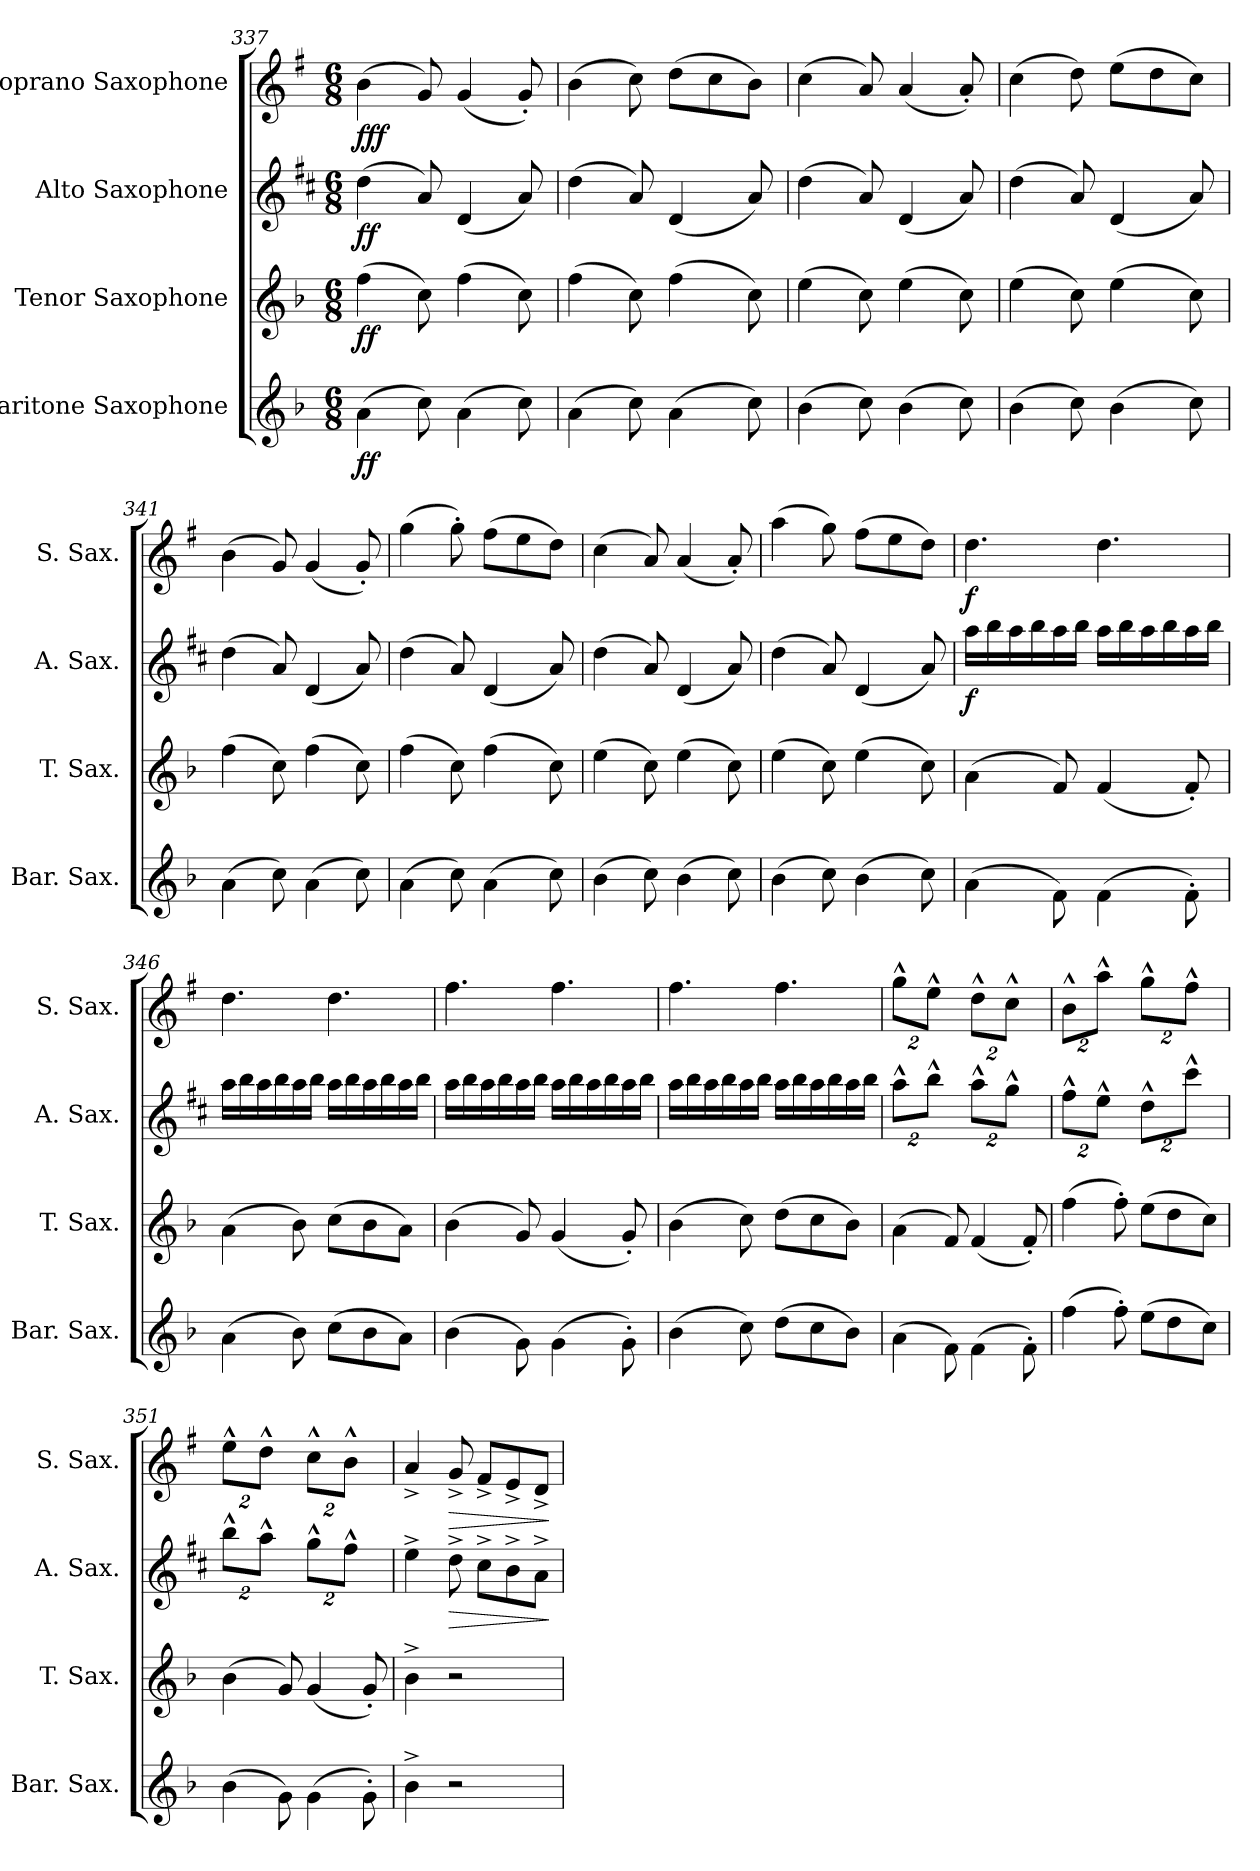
**kern	**dynam	**kern	**dynam	**kern	**dynam	**kern	**dynam
*part4	*part4	*part3	*part3	*part2	*part2	*part1	*part1
*staff4	*staff4	*staff3	*staff3	*staff2	*staff2	*staff1	*staff1
*I"Baritone Saxophone	*	*I"Tenor Saxophone	*	*I"Alto Saxophone	*	*I"Soprano Saxophone	*
*I'Bar. Sax.	*	*I'T. Sax.	*	*I'A. Sax.	*	*I'S. Sax.	*
*clefG2	*	*clefG2	*	*clefG2	*	*clefG2	*
*ITrd12c21	*	*ITrd8c14	*	*ITrd5c9	*	*ITrd1c2	*
*k[b-]	*	*k[b-]	*	*k[b-]	*	*k[b-]	*
*M6/8	*	*M6/8	*	*M6/8	*	*M6/8	*
=337	=337	=337	=337	=337	=337	=337	=337
!	!LO:DY:b	!	!LO:DY:b	!	!LO:DY:b	!	!LO:DY:b
(4A\	ff	(4f\	ff	(4f\	ff	(4a\	fff
8c\)	.	8c\)	.	8c/)	.	8f/)	.
(4A\	.	(4f\	.	(4F/	.	(4f/	.
8c\)	.	8c\)	.	8c/)	.	8f'/)	.
!!LO:LB:g=z
=338	=338	=338	=338	=338	=338	=338	=338
(4A\	.	(4f\	.	(4f\	.	(4a\	.
8c\)	.	8c\)	.	8c/)	.	8b-\)	.
(4A\	.	(4f\	.	(4F/	.	(8cc\L	.
.	.	.	.	.	.	8b-\	.
8c\)	.	8c\)	.	8c/)	.	8a\J)	.
=339	=339	=339	=339	=339	=339	=339	=339
(4B-\	.	(4e\	.	(4f\	.	(4b-\	.
8c\)	.	8c\)	.	8c/)	.	8g/)	.
(4B-\	.	(4e\	.	(4F/	.	(4g/	.
8c\)	.	8c\)	.	8c/)	.	8g'/)	.
=340	=340	=340	=340	=340	=340	=340	=340
(4B-\	.	(4e\	.	(4f\	.	(4b-\	.
8c\)	.	8c\)	.	8c/)	.	8cc\)	.
(4B-\	.	(4e\	.	(4F/	.	(8dd\L	.
.	.	.	.	.	.	8cc\	.
8c\)	.	8c\)	.	8c/)	.	8b-\J)	.
=341	=341	=341	=341	=341	=341	=341	=341
(4A\	.	(4f\	.	(4f\	.	(4a\	.
8c\)	.	8c\)	.	8c/)	.	8f/)	.
(4A\	.	(4f\	.	(4F/	.	(4f/	.
8c\)	.	8c\)	.	8c/)	.	8f'/)	.
=342	=342	=342	=342	=342	=342	=342	=342
(4A\	.	(4f\	.	(4f\	.	(4ff\	.
8c\)	.	8c\)	.	8c/)	.	8ff'\)	.
(4A\	.	(4f\	.	(4F/	.	(8ee\L	.
.	.	.	.	.	.	8dd\	.
8c\)	.	8c\)	.	8c/)	.	8cc\J)	.
=343	=343	=343	=343	=343	=343	=343	=343
(4B-\	.	(4e\	.	(4f\	.	(4b-\	.
8c\)	.	8c\)	.	8c/)	.	8g/)	.
(4B-\	.	(4e\	.	(4F/	.	(4g/	.
8c\)	.	8c\)	.	8c/)	.	8g'/)	.
=344	=344	=344	=344	=344	=344	=344	=344
(4B-\	.	(4e\	.	(4f\	.	(4gg\	.
8c\)	.	8c\)	.	8c/)	.	8ff\)	.
(4B-\	.	(4e\	.	(4F/	.	(8ee\L	.
.	.	.	.	.	.	8dd\	.
8c\)	.	8c\)	.	8c/)	.	8cc\J)	.
!!LO:PB:g=z
=345	=345	=345	=345	=345	=345	=345	=345
!	!	!	!	!	!LO:DY:b	!	!LO:DY:b
(4A\	.	(4A\	.	16cc\LL	f	4.cc\	f
.	.	.	.	16dd\	.	.	.
.	.	.	.	16cc\	.	.	.
.	.	.	.	16dd\	.	.	.
8F\)	.	8F/)	.	16cc\	.	.	.
.	.	.	.	16dd\JJ	.	.	.
(4F\	.	(4F/	.	16cc\LL	.	4.cc\	.
.	.	.	.	16dd\	.	.	.
.	.	.	.	16cc\	.	.	.
.	.	.	.	16dd\	.	.	.
8F'\)	.	8F'/)	.	16cc\	.	.	.
.	.	.	.	16dd\JJ	.	.	.
=346	=346	=346	=346	=346	=346	=346	=346
(4A\	.	(4A\	.	16cc\LL	.	4.cc\	.
.	.	.	.	16dd\	.	.	.
.	.	.	.	16cc\	.	.	.
.	.	.	.	16dd\	.	.	.
8B-\)	.	8B-\)	.	16cc\	.	.	.
.	.	.	.	16dd\JJ	.	.	.
(8c\L	.	(8c\L	.	16cc\LL	.	4.cc\	.
.	.	.	.	16dd\	.	.	.
8B-\	.	8B-\	.	16cc\	.	.	.
.	.	.	.	16dd\	.	.	.
8A\J)	.	8A\J)	.	16cc\	.	.	.
.	.	.	.	16dd\JJ	.	.	.
!!LO:LB:g=z
=347	=347	=347	=347	=347	=347	=347	=347
(4B-\	.	(4B-\	.	16cc\LL	.	4.ee\	.
.	.	.	.	16dd\	.	.	.
.	.	.	.	16cc\	.	.	.
.	.	.	.	16dd\	.	.	.
8G\)	.	8G/)	.	16cc\	.	.	.
.	.	.	.	16dd\JJ	.	.	.
(4G\	.	(4G/	.	16cc\LL	.	4.ee\	.
.	.	.	.	16dd\	.	.	.
.	.	.	.	16cc\	.	.	.
.	.	.	.	16dd\	.	.	.
8G'\)	.	8G'/)	.	16cc\	.	.	.
.	.	.	.	16dd\JJ	.	.	.
=348	=348	=348	=348	=348	=348	=348	=348
(4B-\	.	(4B-\	.	16cc\LL	.	4.ee\	.
.	.	.	.	16dd\	.	.	.
.	.	.	.	16cc\	.	.	.
.	.	.	.	16dd\	.	.	.
8c\)	.	8c\)	.	16cc\	.	.	.
.	.	.	.	16dd\JJ	.	.	.
(8d\L	.	(8d\L	.	16cc\LL	.	4.ee\	.
.	.	.	.	16dd\	.	.	.
8c\	.	8c\	.	16cc\	.	.	.
.	.	.	.	16dd\	.	.	.
8B-\J)	.	8B-\J)	.	16cc\	.	.	.
.	.	.	.	16dd\JJ	.	.	.
=349	=349	=349	=349	=349	=349	=349	=349
*	*	*	*	*Xbrackettup	*	*Xbrackettup	*
(4A\	.	(4A\	.	16%3cc^^\L	.	16%3ff^^\L	.
.	.	.	.	16%3dd^^\J	.	16%3dd^^\J	.
8F\)	.	8F/)	.	.	.	.	.
(4F\	.	(4F/	.	16%3cc^^\L	.	16%3cc^^\L	.
.	.	.	.	16%3b-^^\J	.	16%3b-^^\J	.
8F'\)	.	8F'/)	.	.	.	.	.
=350	=350	=350	=350	=350	=350	=350	=350
(4f\	.	(4f\	.	16%3a^^\L	.	16%3a^^\L	.
.	.	.	.	16%3g^^\J	.	16%3gg^^\J	.
8f'\)	.	8f'\)	.	.	.	.	.
(8e\L	.	(8e\L	.	16%3f^^\L	.	16%3ff^^\L	.
8d\	.	8d\	.	.	.	.	.
.	.	.	.	16%3ee^^\J	.	16%3ee^^\J	.
8c\J)	.	8c\J)	.	.	.	.	.
!!LO:LB:g=z
=351	=351	=351	=351	=351	=351	=351	=351
(4B-\	.	(4B-\	.	16%3dd^^\L	.	16%3dd^^\L	.
.	.	.	.	16%3cc^^\J	.	16%3cc^^\J	.
8G\)	.	8G/)	.	.	.	.	.
(4G\	.	(4G/	.	16%3b-^^\L	.	16%3b-^^\L	.
.	.	.	.	16%3a^^\J	.	16%3a^^\J	.
8G'\)	.	8G'/)	.	.	.	.	.
=352	=352	=352	=352	=352	=352	=352	=352
4B-^\	.	4B-^\	.	4g^\	.	4g^/	.
!	!	!	!	!	!LO:HP:b	!	!LO:HP:b
2r	.	2r	.	8f^\	>	8f^/	>
.	.	.	.	8e^\L	.	8e^/L	.
.	.	.	.	8d^\	.	8d^/	.
.	.	.	.	8c^\J	.	8c^/J	.
.	.	.	.	.	]	.	]
=	=	=	=	=	=	=	=
*-	*-	*-	*-	*-	*-	*-	*-
